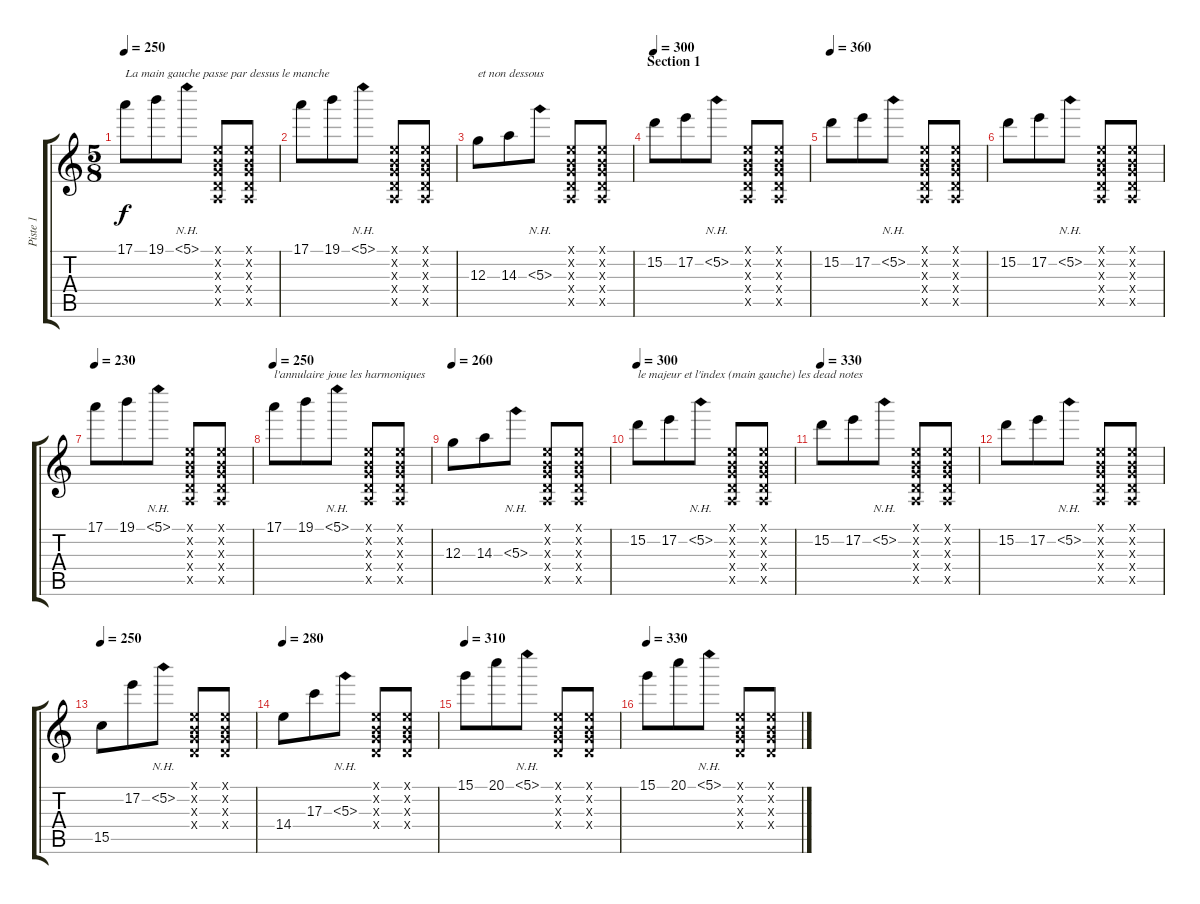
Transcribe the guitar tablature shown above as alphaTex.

\track ("Piste 1" "Piste 1") {instrument acousticguitarnylon}
\staff {score tabs}
\tuning (E4 B3 G3 D3 A2 E2) {hide}
\ts (5 8)
\tempo 250
\clef g2
\ks c
17.1.8{txt "La main gauche passe par dessus le manche" dy f instrument acousticguitarnylon} 19.1.8 5.1{nh}.8 (0.1{x} 0.2{x} 0.3{x} 0.4{x} 0.5{x}).8 (0.1{x} 0.2{x} 0.3{x} 0.4{x} 0.5{x}).8 |
17.1.8 19.1.8 5.1{nh}.8 (0.1{x} 0.2{x} 0.3{x} 0.4{x} 0.5{x}).8 (0.1{x} 0.2{x} 0.3{x} 0.4{x} 0.5{x}).8 |
12.3.8{txt "et non dessous"} 14.3.8 5.3{nh}.8 (0.1{x} 0.2{x} 0.3{x} 0.4{x} 0.5{x}).8 (0.1{x} 0.2{x} 0.3{x} 0.4{x} 0.5{x}).8 |
\section ("" "Section 1")
\tempo 300
15.2.8 17.2.8 5.2{nh}.8 (0.1{x} 0.2{x} 0.3{x} 0.4{x} 0.5{x}).8 (0.1{x} 0.2{x} 0.3{x} 0.4{x} 0.5{x}).8 |
\tempo 360
15.2.8 17.2.8 5.2{nh}.8 (0.1{x} 0.2{x} 0.3{x} 0.4{x} 0.5{x}).8 (0.1{x} 0.2{x} 0.3{x} 0.4{x} 0.5{x}).8 |
15.2.8 17.2.8 5.2{nh}.8 (0.1{x} 0.2{x} 0.3{x} 0.4{x} 0.5{x}).8 (0.1{x} 0.2{x} 0.3{x} 0.4{x} 0.5{x}).8 |
\tempo 230
17.1.8 19.1.8 5.1{nh}.8 (0.1{x} 0.2{x} 0.3{x} 0.4{x} 0.5{x}).8 (0.1{x} 0.2{x} 0.3{x} 0.4{x} 0.5{x}).8 |
\tempo 250
17.1.8{txt "l'annulaire joue les harmoniques"} 19.1.8 5.1{nh}.8 (0.1{x} 0.2{x} 0.3{x} 0.4{x} 0.5{x}).8 (0.1{x} 0.2{x} 0.3{x} 0.4{x} 0.5{x}).8 |
\tempo 260
12.3.8 14.3.8 5.3{nh}.8 (0.1{x} 0.2{x} 0.3{x} 0.4{x} 0.5{x}).8 (0.1{x} 0.2{x} 0.3{x} 0.4{x} 0.5{x}).8 |
\tempo 300
15.2.8{txt "le majeur et l'index (main gauche) les dead notes"} 17.2.8 5.2{nh}.8 (0.1{x} 0.2{x} 0.3{x} 0.4{x} 0.5{x}).8 (0.1{x} 0.2{x} 0.3{x} 0.4{x} 0.5{x}).8 |
\tempo 330
15.2.8 17.2.8 5.2{nh}.8 (0.1{x} 0.2{x} 0.3{x} 0.4{x} 0.5{x}).8 (0.1{x} 0.2{x} 0.3{x} 0.4{x} 0.5{x}).8 |
15.2.8 17.2.8 5.2{nh}.8 (0.1{x} 0.2{x} 0.3{x} 0.4{x} 0.5{x}).8 (0.1{x} 0.2{x} 0.3{x} 0.4{x} 0.5{x}).8 |
\tempo 250
15.5.8 17.2.8 5.2{nh}.8 (0.1{x} 0.2{x} 0.3{x} 0.4{x}).8 (0.1{x} 0.2{x} 0.3{x} 0.4{x}).8 |
\tempo 280
14.4.8 17.3.8 5.3{nh}.8 (0.1{x} 0.2{x} 0.3{x} 0.4{x}).8 (0.1{x} 0.2{x} 0.3{x} 0.4{x}).8 |
\tempo 310
15.1.8 20.1.8 5.1{nh}.8 (0.1{x} 0.2{x} 0.3{x} 0.4{x}).8 (0.1{x} 0.2{x} 0.3{x} 0.4{x}).8 |
\tempo 330
15.1.8 20.1.8 5.1{nh}.8 (0.1{x} 0.2{x} 0.3{x} 0.4{x}).8 (0.1{x} 0.2{x} 0.3{x} 0.4{x}).8
